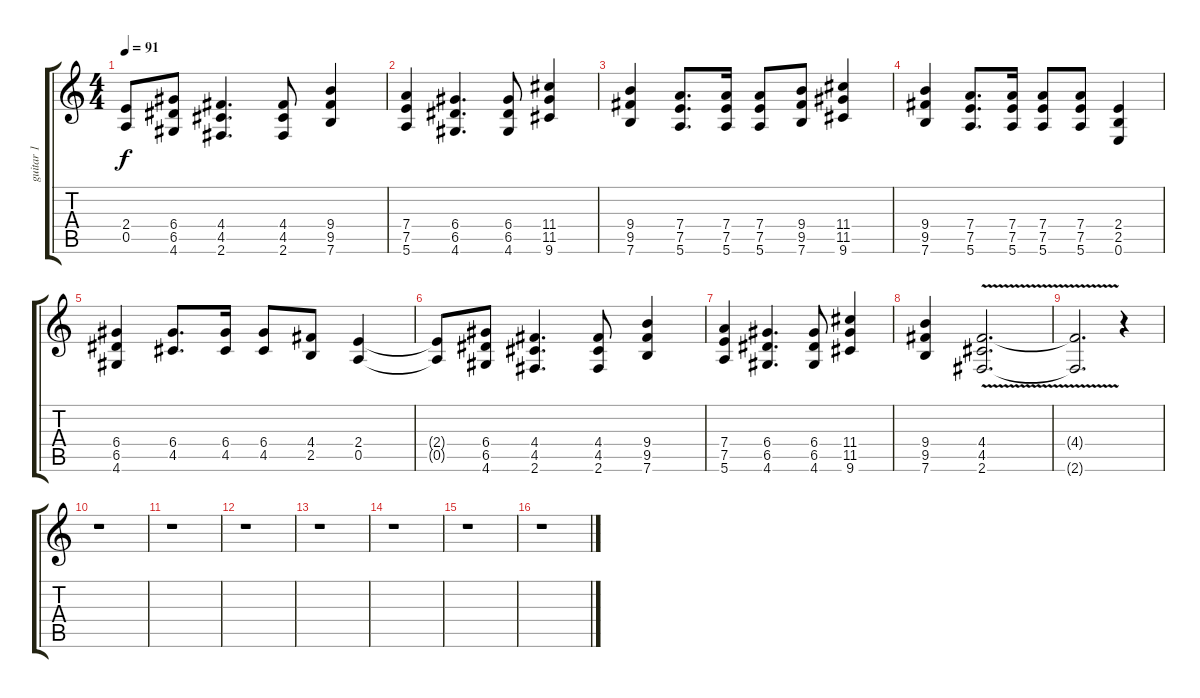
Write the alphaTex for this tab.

\track ("guitar 1" "guitar 1") {instrument distortionguitar}
\staff {score tabs}
\tuning (E4 B3 G3 D3 A2 E2) {hide}
\ts (4 4)
\tempo 91
\clef g2
\ks c
(2.4{t} 0.5{t}).8{dy f} (6.4 6.5 4.6).8 (4.4 4.5 2.6).4{d} (4.4 4.5 2.6).8 (9.4 9.5 7.6).4 |
(7.4 7.5 5.6).4 (6.4 6.5 4.6).4{d} (6.4 6.5 4.6).8 (11.4 11.5 9.6).4 |
(9.4 9.5 7.6).4 (7.4 7.5 5.6).8{d} (7.4 7.5 5.6).16 (7.4 7.5 5.6).8 (9.4 9.5 7.6).8 (11.4 11.5 9.6).4 |
(9.4 9.5 7.6).4 (7.4 7.5 5.6).8{d} (7.4 7.5 5.6).16 (7.4 7.5 5.6).8 (7.4 7.5 5.6).8 (2.4 2.5 0.6).4 |
(6.4 6.5 4.6).4 (6.4 4.5).8{d} (6.4 4.5).16 (6.4 4.5).8 (4.4 2.5).8 (2.4 0.5).4 |
(2.4{t} 0.5{t}).8 (6.4 6.5 4.6).8 (4.4 4.5 2.6).4{d} (4.4 4.5 2.6).8 (9.4 9.5 7.6).4 |
(7.4 7.5 5.6).4 (6.4 6.5 4.6).4{d} (6.4 6.5 4.6).8 (11.4 11.5 9.6).4 |
(9.4 9.5 7.6).4 (4.4{v} 4.5 2.6).2{d} |
(4.4{t} 2.6{t}).2{d} r.4 |
r.1 |
r.1 |
r.1 |
r.1 |
r.1 |
r.1 |
r.1
